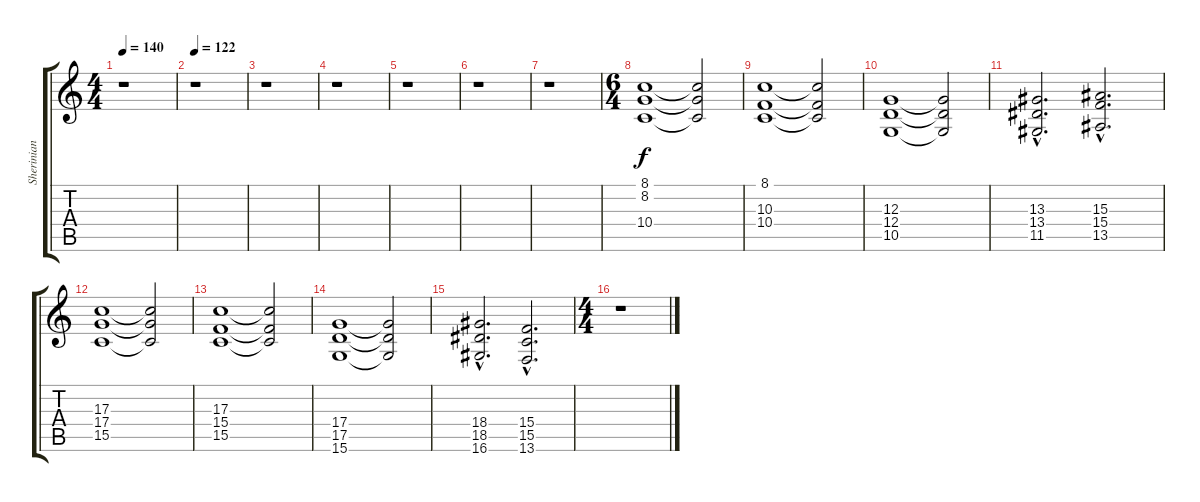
\track ("Sherinian Rhy." "Sherinian ") {instrument drawbarorgan}
\staff {score tabs}
\tuning (E4 B3 G3 D3 A2 E2) {hide}
\ts (4 4)
\tempo 140
\clef g2
\ks c
r.1{dy f} |
\tempo 122
r.1 |
r.1 |
r.1 |
r.1 |
r.1 |
r.1 |
\ts (6 4)
(8.1 8.2 10.4).1 (8.1{t} 8.2{t} 10.4{t}).2 |
(8.1 10.3 10.4).1 (8.1{t} 10.3{t} 10.4{t}).2 |
(12.3 12.4 10.5).1 (12.3{t} 12.4{t} 10.5{t}).2 |
(13.3{hac} 13.4{hac} 11.5{hac}).2{d} (15.3{hac} 15.4{hac} 13.5{hac}).2{d} |
(17.3 17.4 15.5).1 (17.3{t} 17.4{t} 15.5{t}).2 |
(17.3 15.4 15.5).1 (17.3{t} 15.4{t} 15.5{t}).2 |
(17.4 17.5 15.6).1 (17.4{t} 17.5{t} 15.6{t}).2 |
(18.4{hac} 18.5{hac} 16.6{hac}).2{d} (15.4{hac} 15.5{hac} 13.6{hac}).2{d} |
\ts (4 4)
r.1
